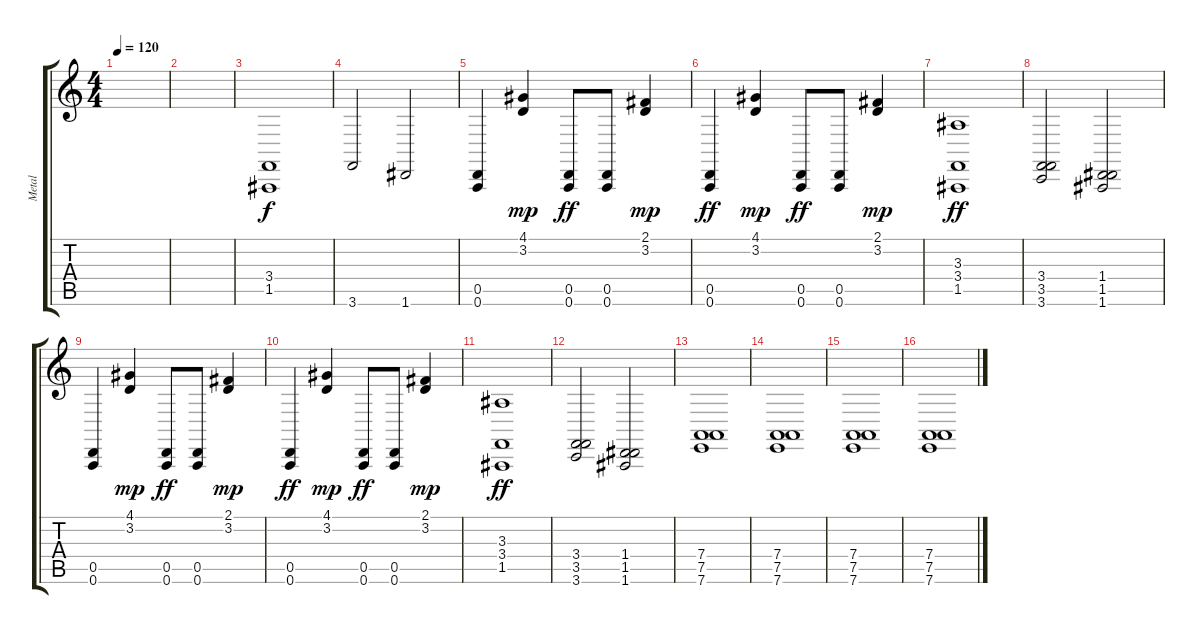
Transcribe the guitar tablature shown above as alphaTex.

\track ("Metal" "Metal") {instrument pad6metallic}
\staff {score tabs}
\tuning (E4 B3 G3 D2 A1 D2) {hide}
\ts (4 4)
\tempo 120
\clef g2
\ks c
|
|
(3.4 1.5).1 |
3.6.2 1.6.2 |
(0.5 0.6).4 (4.1 3.2).4{dy mp} (0.5 0.6).8{dy ff} (0.5 0.6).8 (2.1 3.2).4{dy mp} |
(0.5 0.6).4{dy ff} (4.1 3.2).4{dy mp} (0.5 0.6).8{dy ff} (0.5 0.6).8 (2.1 3.2).4{dy mp} |
(3.3 3.4 1.5).1{dy ff} |
(3.4 3.5 3.6).2 (1.4 1.5 1.6).2 |
(0.5 0.6).4 (4.1 3.2).4{dy mp} (0.5 0.6).8{dy ff} (0.5 0.6).8 (2.1 3.2).4{dy mp} |
(0.5 0.6).4{dy ff} (4.1 3.2).4{dy mp} (0.5 0.6).8{dy ff} (0.5 0.6).8 (2.1 3.2).4{dy mp} |
(3.3 3.4 1.5).1{dy ff} |
(3.4 3.5 3.6).2 (1.4 1.5 1.6).2 |
(7.4 7.5 7.6).1 |
(7.4 7.5 7.6).1 |
(7.4 7.5 7.6).1 |
(7.4 7.5 7.6).1
